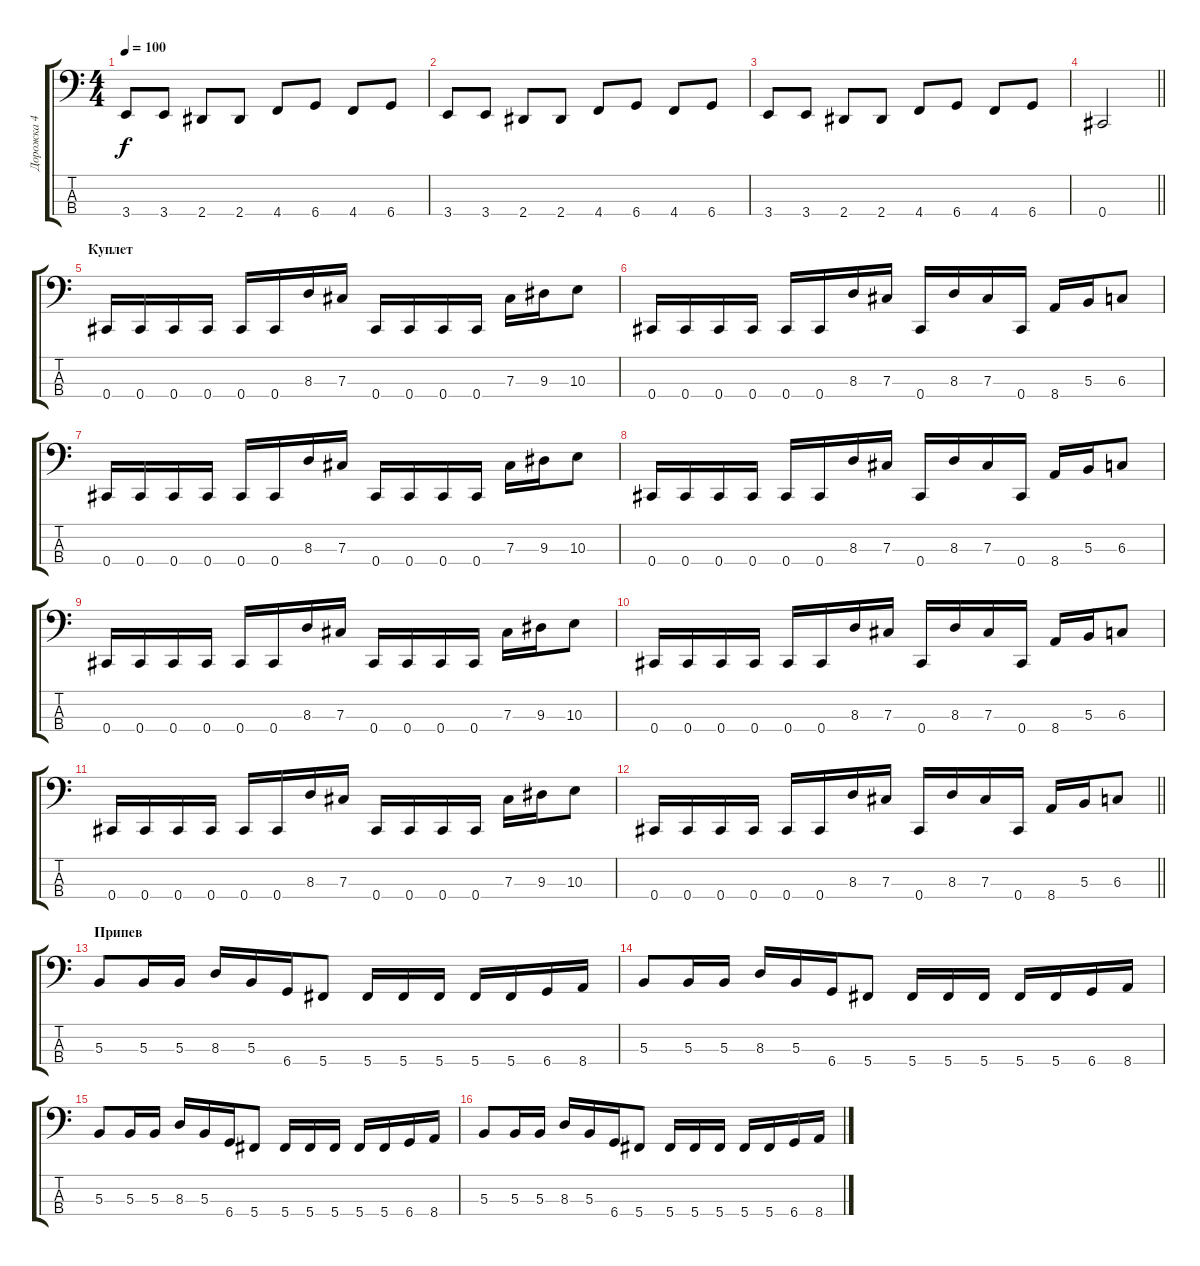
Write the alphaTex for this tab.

\track ("Дорожка 4" "Дорожка 4") {instrument electricbasspick}
\staff {score tabs}
\tuning (E2 B1 Gb1 Db1) {hide}
\ts (4 4)
\tempo 100
\clef f4
\ks c
3.4.8{dy f} 3.4.8 2.4.8 2.4.8 4.4.8 6.4.8 4.4.8 6.4.8 |
3.4.8 3.4.8 2.4.8 2.4.8 4.4.8 6.4.8 4.4.8 6.4.8 |
3.4.8 3.4.8 2.4.8 2.4.8 4.4.8 6.4.8 4.4.8 6.4.8 |
\barLineRight lightlight
0.4.2 |
\section ("" "Куплет")
0.4.16 0.4.16 0.4.16 0.4.16 0.4.16 0.4.16 8.3.16 7.3.16 0.4.16 0.4.16 0.4.16 0.4.16 7.3.16 9.3.16 10.3.8 |
0.4.16 0.4.16 0.4.16 0.4.16 0.4.16 0.4.16 8.3.16 7.3.16 0.4.16 8.3.16 7.3.16 0.4.16 8.4.16 5.3.16 6.3.8 |
0.4.16 0.4.16 0.4.16 0.4.16 0.4.16 0.4.16 8.3.16 7.3.16 0.4.16 0.4.16 0.4.16 0.4.16 7.3.16 9.3.16 10.3.8 |
0.4.16 0.4.16 0.4.16 0.4.16 0.4.16 0.4.16 8.3.16 7.3.16 0.4.16 8.3.16 7.3.16 0.4.16 8.4.16 5.3.16 6.3.8 |
0.4.16 0.4.16 0.4.16 0.4.16 0.4.16 0.4.16 8.3.16 7.3.16 0.4.16 0.4.16 0.4.16 0.4.16 7.3.16 9.3.16 10.3.8 |
0.4.16 0.4.16 0.4.16 0.4.16 0.4.16 0.4.16 8.3.16 7.3.16 0.4.16 8.3.16 7.3.16 0.4.16 8.4.16 5.3.16 6.3.8 |
0.4.16 0.4.16 0.4.16 0.4.16 0.4.16 0.4.16 8.3.16 7.3.16 0.4.16 0.4.16 0.4.16 0.4.16 7.3.16 9.3.16 10.3.8 |
\barLineRight lightlight
0.4.16 0.4.16 0.4.16 0.4.16 0.4.16 0.4.16 8.3.16 7.3.16 0.4.16 8.3.16 7.3.16 0.4.16 8.4.16 5.3.16 6.3.8 |
\section ("" "Припев")
5.3.8 5.3.16 5.3.16 8.3.16 5.3.16 6.4.16 5.4.8 5.4.16 5.4.16 5.4.16 5.4.16 5.4.16 6.4.16 8.4.16 |
5.3.8 5.3.16 5.3.16 8.3.16 5.3.16 6.4.16 5.4.8 5.4.16 5.4.16 5.4.16 5.4.16 5.4.16 6.4.16 8.4.16 |
5.3.8 5.3.16 5.3.16 8.3.16 5.3.16 6.4.16 5.4.8 5.4.16 5.4.16 5.4.16 5.4.16 5.4.16 6.4.16 8.4.16 |
5.3.8 5.3.16 5.3.16 8.3.16 5.3.16 6.4.16 5.4.8 5.4.16 5.4.16 5.4.16 5.4.16 5.4.16 6.4.16 8.4.16
